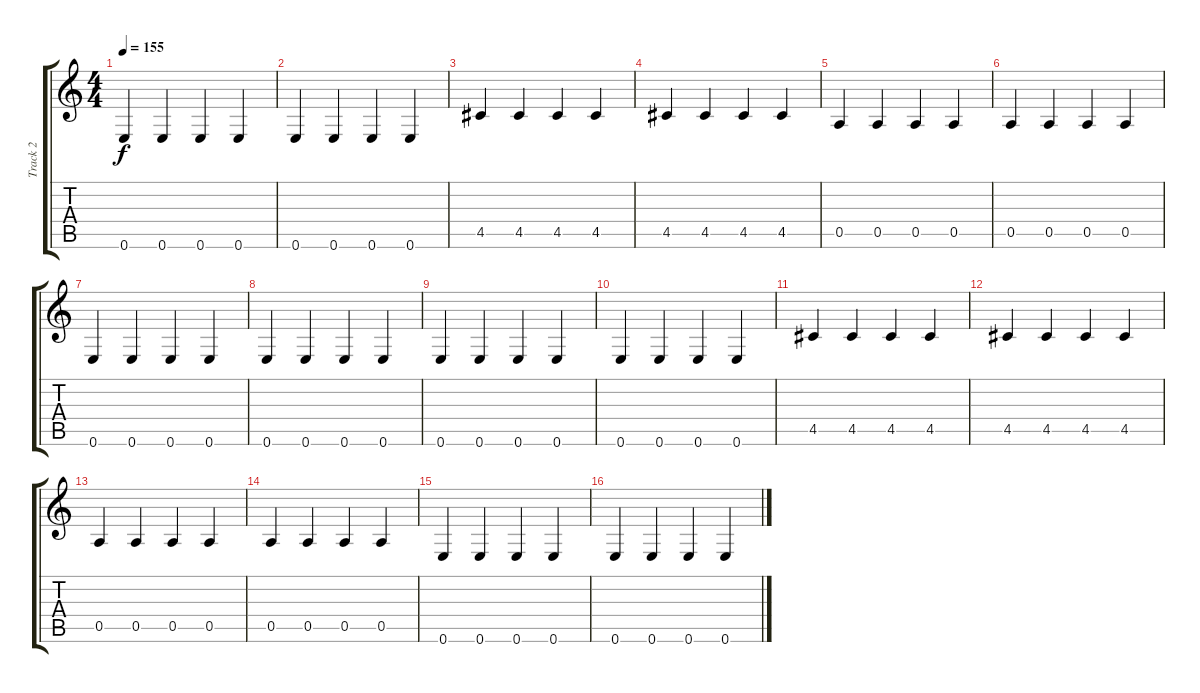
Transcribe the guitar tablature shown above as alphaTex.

\track ("Track 2" "Track 2") {instrument electricbassfinger}
\staff {score tabs}
\tuning (E4 B3 G3 D3 A2 E2) {hide}
\ts (4 4)
\tempo 155
\clef g2
\ks c
0.6.4{dy f} 0.6.4 0.6.4 0.6.4 |
0.6.4 0.6.4 0.6.4 0.6.4 |
4.5.4 4.5.4 4.5.4 4.5.4 |
4.5.4 4.5.4 4.5.4 4.5.4 |
0.5.4 0.5.4 0.5.4 0.5.4 |
0.5.4 0.5.4 0.5.4 0.5.4 |
0.6.4 0.6.4 0.6.4 0.6.4 |
0.6.4 0.6.4 0.6.4 0.6.4 |
0.6.4 0.6.4 0.6.4 0.6.4 |
0.6.4 0.6.4 0.6.4 0.6.4 |
4.5.4 4.5.4 4.5.4 4.5.4 |
4.5.4 4.5.4 4.5.4 4.5.4 |
0.5.4 0.5.4 0.5.4 0.5.4 |
0.5.4 0.5.4 0.5.4 0.5.4 |
0.6.4 0.6.4 0.6.4 0.6.4 |
0.6.4 0.6.4 0.6.4 0.6.4
